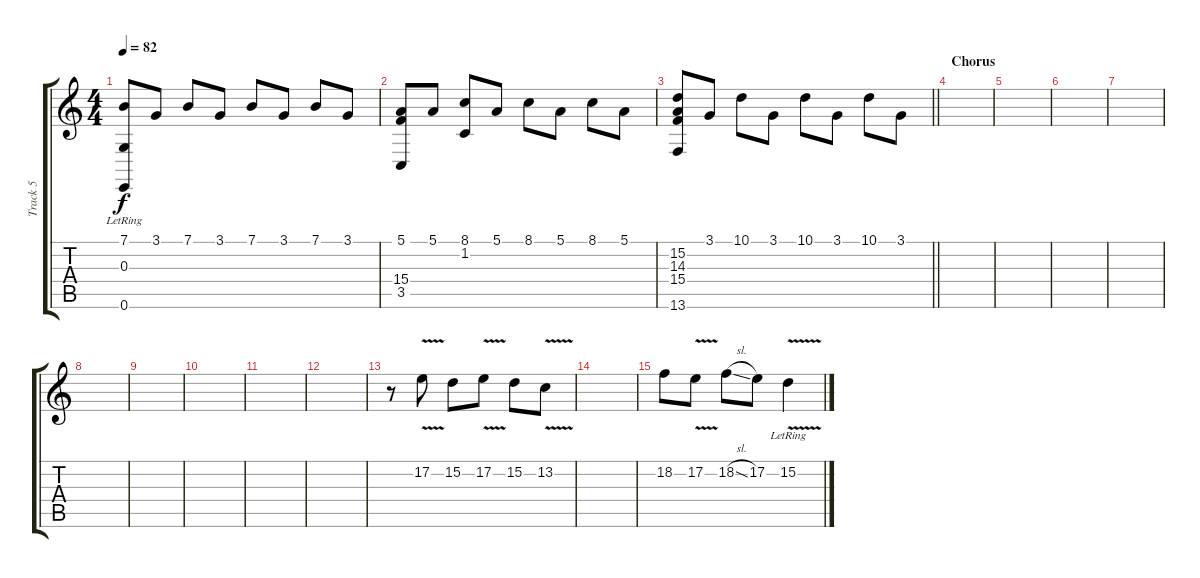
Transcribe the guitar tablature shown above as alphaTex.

\track ("Track 5" "Track 5") {instrument brightacousticpiano}
\staff {score tabs}
\tuning (E4 B3 G3 D3 A2 E2) {hide}
\ts (4 4)
\tempo 82
\clef g2
\ks c
(7.1{lr} 0.3{lr} 0.6{lr}).8{dy f} 3.1.8 7.1.8 3.1.8 7.1.8 3.1.8 7.1.8 3.1.8 |
(5.1 15.4 3.5).8 5.1.8 (8.1 1.2).8 5.1.8 8.1.8 5.1.8 8.1.8 5.1.8 |
\barLineRight lightlight
(15.2 14.3 15.4 13.6).8 3.1.8 10.1.8 3.1.8 10.1.8 3.1.8 10.1.8 3.1.8 |
\section ("" "Chorus")
|
|
|
|
|
|
|
|
|
r.8{volume 11 instrument distortionguitar} 17.2{v}.8 15.2.8 17.2{v}.8 15.2.8 13.2{v}.8 |
|
18.2.8{volume 10 instrument distortionguitar} 17.2{v}.8 18.2{sl}.8 17.2.8 15.2{v lr}.4
